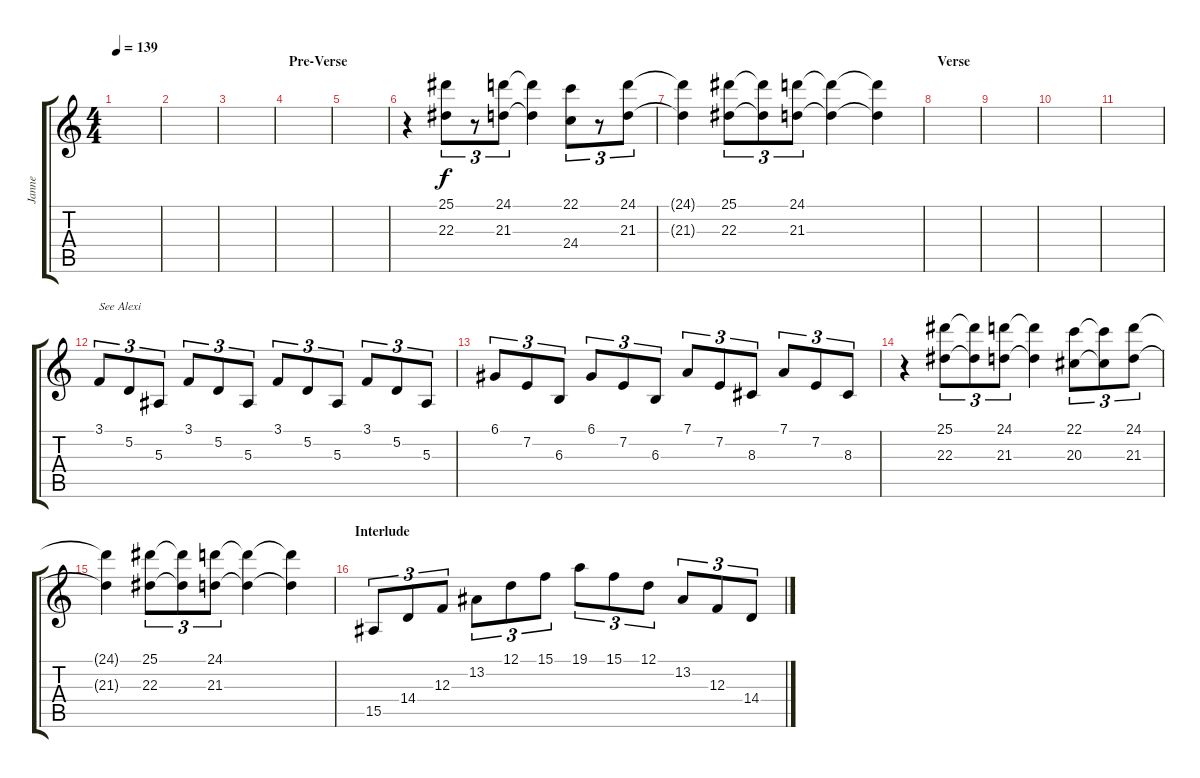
\track ("Janne" "Janne") {instrument orchestralharp}
\staff {score tabs}
\tuning (D4 A3 F3 C3 G2 D2) {hide}
\ts (4 4)
\tempo 139
\clef g2
\ks c
|
|
|
\section ("" "Pre-Verse")
|
|
r.4{balance 8 instrument orchestrahit} (25.1 22.3).8{tu (3 2)} r.8{tu (3 2)} (24.1 21.3).8{tu (3 2)} (24.1{t} 21.3{t}).4 (22.1 24.4).8{tu (3 2)} r.8{tu (3 2)} (24.1 21.3).8{tu (3 2)} |
(24.1{t} 21.3{t}).4{instrument orchestrahit} (25.1 22.3).8{tu (3 2)} (25.1{t} 22.3{t}).8{tu (3 2)} (24.1 21.3).8{tu (3 2)} (24.1{t} 21.3{t}).4 (24.1{t} 21.3{t}).4 |
\section ("" "Verse")
|
|
|
|
3.1.8{tu (3 2) txt "See Alexi" volume 12 instrument orchestralharp} 5.2.8{tu (3 2)} 5.3.8{tu (3 2)} 3.1.8{tu (3 2)} 5.2.8{tu (3 2)} 5.3.8{tu (3 2)} 3.1.8{tu (3 2)} 5.2.8{tu (3 2)} 5.3.8{tu (3 2)} 3.1.8{tu (3 2)} 5.2.8{tu (3 2)} 5.3.8{tu (3 2)} |
6.1.8{tu (3 2)} 7.2.8{tu (3 2)} 6.3.8{tu (3 2)} 6.1.8{tu (3 2)} 7.2.8{tu (3 2)} 6.3.8{tu (3 2)} 7.1.8{tu (3 2)} 7.2.8{tu (3 2)} 8.3.8{tu (3 2)} 7.1.8{tu (3 2)} 7.2.8{tu (3 2)} 8.3.8{tu (3 2)} |
r.4{instrument orchestrahit} (25.1 22.3).8{tu (3 2)} (25.1{t} 22.3{t}).8{tu (3 2)} (24.1 21.3).8{tu (3 2)} (24.1{t} 21.3{t}).4 (22.1 20.3).8{tu (3 2)} (22.1{t} 20.3{t}).8{tu (3 2)} (24.1 21.3).8{tu (3 2)} |
(24.1{t} 21.3{t}).4{instrument orchestrahit} (25.1 22.3).8{tu (3 2)} (25.1{t} 22.3{t}).8{tu (3 2)} (24.1 21.3).8{tu (3 2)} (24.1{t} 21.3{t}).4 (24.1{t} 21.3{t}).4 |
\section ("" "Interlude")
15.5.8{tu (3 2) balance 16 instrument lead1square} 14.4.8{tu (3 2)} 12.3.8{tu (3 2)} 13.2.8{tu (3 2)} 12.1.8{tu (3 2)} 15.1.8{tu (3 2)} 19.1.8{tu (3 2)} 15.1.8{tu (3 2)} 12.1.8{tu (3 2)} 13.2.8{tu (3 2)} 12.3.8{tu (3 2)} 14.4.8{tu (3 2)}
